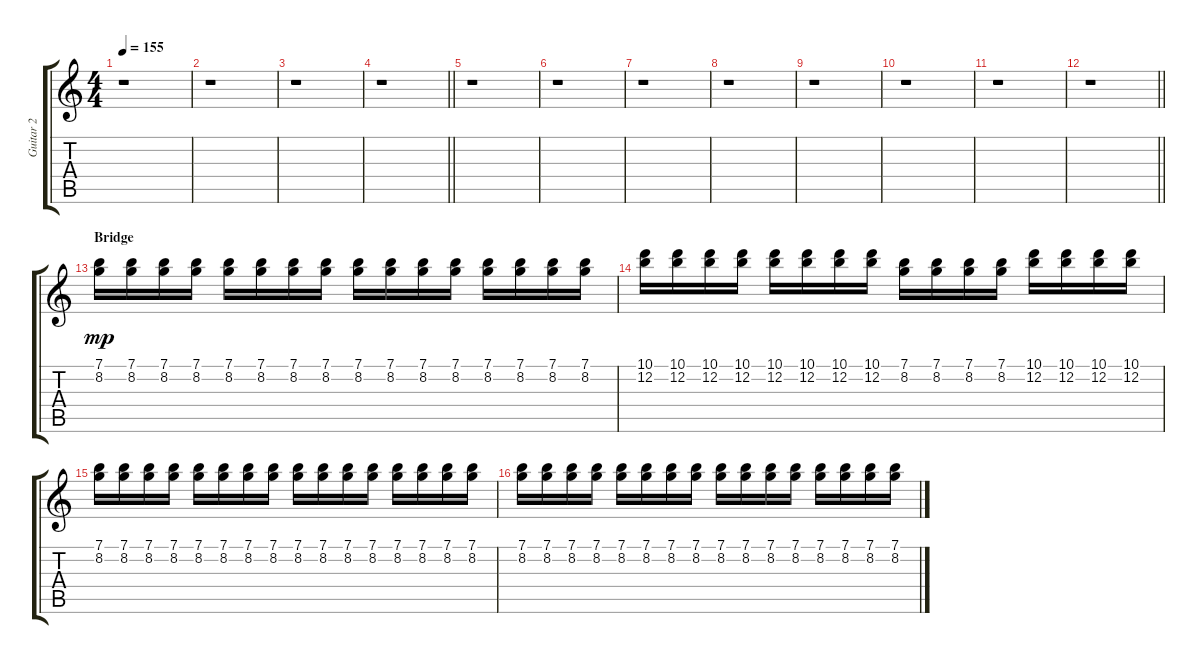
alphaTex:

\track ("Guitar 2" "Guitar 2") {instrument overdrivenguitar}
\staff {score tabs}
\tuning (E4 B3 G3 D3 A2 E2) {hide}
\ts (4 4)
\tempo 155
\clef g2
\ks c
r.1{dy f} |
r.1 |
r.1 |
\barLineRight lightlight
r.1 |
r.1 |
r.1 |
r.1 |
r.1 |
r.1 |
r.1 |
r.1 |
\barLineRight lightlight
r.1 |
\section ("" "Bridge")
(7.1 8.2).16{dy mp} (7.1 8.2).16 (7.1 8.2).16 (7.1 8.2).16 (7.1 8.2).16 (7.1 8.2).16 (7.1 8.2).16 (7.1 8.2).16 (7.1 8.2).16 (7.1 8.2).16 (7.1 8.2).16 (7.1 8.2).16 (7.1 8.2).16 (7.1 8.2).16 (7.1 8.2).16 (7.1 8.2).16 |
(10.1 12.2).16 (10.1 12.2).16 (10.1 12.2).16 (10.1 12.2).16 (10.1 12.2).16 (10.1 12.2).16 (10.1 12.2).16 (10.1 12.2).16 (7.1 8.2).16 (7.1 8.2).16 (7.1 8.2).16 (7.1 8.2).16 (10.1 12.2).16 (10.1 12.2).16 (10.1 12.2).16 (10.1 12.2).16 |
(7.1 8.2).16 (7.1 8.2).16 (7.1 8.2).16 (7.1 8.2).16 (7.1 8.2).16 (7.1 8.2).16 (7.1 8.2).16 (7.1 8.2).16 (7.1 8.2).16 (7.1 8.2).16 (7.1 8.2).16 (7.1 8.2).16 (7.1 8.2).16 (7.1 8.2).16 (7.1 8.2).16 (7.1 8.2).16 |
(7.1 8.2).16 (7.1 8.2).16 (7.1 8.2).16 (7.1 8.2).16 (7.1 8.2).16 (7.1 8.2).16 (7.1 8.2).16 (7.1 8.2).16 (7.1 8.2).16 (7.1 8.2).16 (7.1 8.2).16 (7.1 8.2).16 (7.1 8.2).16 (7.1 8.2).16 (7.1 8.2).16 (7.1 8.2).16
